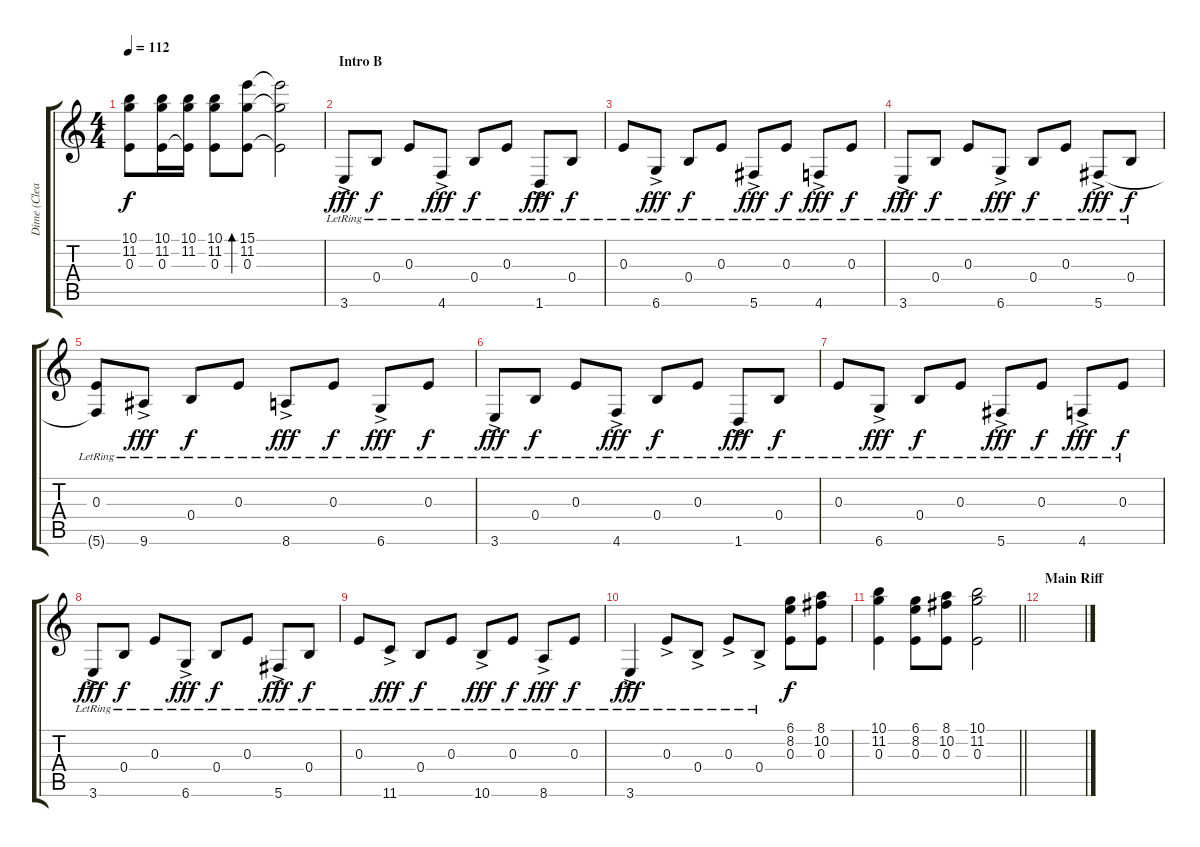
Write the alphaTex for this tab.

\track ("Dime (Clean)" "Dime (Clea") {instrument acousticguitarsteel}
\staff {score tabs}
\tuning (Db4 Ab3 E3 B2 Gb2 Db2) {hide}
\ts (4 4)
\tempo 112
\clef g2
\ks c
(10.1 11.2 0.3).8{dy f} (10.1 11.2 0.3).16 (10.1 11.2 0.3{t}).16 (10.1 11.2 0.3).8 (15.1 11.2 0.3).8{bd 480} (15.1{t} 11.2{t} 0.3{t}).2 |
\section ("" "Intro B")
3.6{ac lr}.8{dy fff} 0.4{lr}.8{dy f} 0.3{lr}.8 4.6{ac lr}.8{dy fff} 0.4{lr}.8{dy f} 0.3{lr}.8 1.6{ac lr}.8{dy fff} 0.4{lr}.8{dy f} |
0.3{lr}.8 6.6{ac lr}.8{dy fff} 0.4{lr}.8{dy f} 0.3{lr}.8 5.6{ac lr}.8{dy fff} 0.3{lr}.8{dy f} 4.6{ac lr}.8{dy fff} 0.3{lr}.8{dy f} |
3.6{ac lr}.8{dy fff} 0.4{lr}.8{dy f} 0.3{lr}.8 6.6{ac lr}.8{dy fff} 0.4{lr}.8{dy f} 0.3{lr}.8 5.6{ac lr}.8{dy fff} 0.4{lr}.8{dy f} |
(0.3{lr} 5.6{t}).8 9.6{ac lr}.8{dy fff} 0.4{lr}.8{dy f} 0.3{lr}.8 8.6{ac lr}.8{dy fff} 0.3{lr}.8{dy f} 6.6{ac lr}.8{dy fff} 0.3{lr}.8{dy f} |
3.6{ac lr}.8{dy fff} 0.4{lr}.8{dy f} 0.3{lr}.8 4.6{ac lr}.8{dy fff} 0.4{lr}.8{dy f} 0.3{lr}.8 1.6{ac lr}.8{dy fff} 0.4{lr}.8{dy f} |
0.3{lr}.8 6.6{ac lr}.8{dy fff} 0.4{lr}.8{dy f} 0.3{lr}.8 5.6{ac lr}.8{dy fff} 0.3{lr}.8{dy f} 4.6{ac lr}.8{dy fff} 0.3{lr}.8{dy f} |
3.6{ac lr}.8{dy fff} 0.4{lr}.8{dy f} 0.3{lr}.8 6.6{ac lr}.8{dy fff} 0.4{lr}.8{dy f} 0.3{lr}.8 5.6{ac lr}.8{dy fff} 0.4{lr}.8{dy f} |
0.3{lr}.8 11.6{ac lr}.8{dy fff} 0.4{lr}.8{dy f} 0.3{lr}.8 10.6{ac lr}.8{dy fff} 0.3{lr}.8{dy f} 8.6{ac lr}.8{dy fff} 0.3{lr}.8{dy f} |
3.6{ac lr}.4{dy fff} 0.3{ac lr}.8 0.4{ac lr}.8 0.3{ac lr}.8 0.4{ac lr}.8 (6.1 8.2 0.3).8{dy f} (8.1 10.2 0.3).8 |
\barLineRight lightlight
(10.1 11.2 0.3).4 (6.1 8.2 0.3).8 (8.1 10.2 0.3).8 (10.1 11.2 0.3).2 |
\section ("" "Main Riff")
